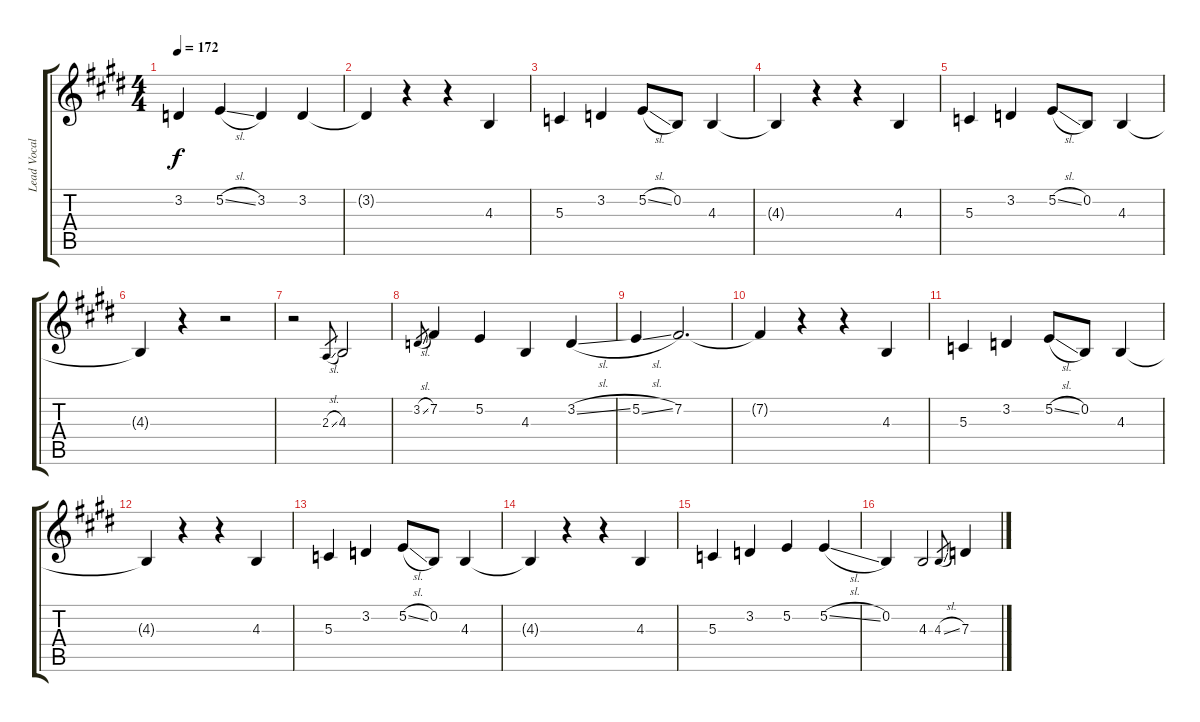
\track ("Lead Vocals" "Lead Vocal") {instrument flute}
\staff {score tabs}
\tuning (E4 B3 G3 D3 A2 E2) {hide}
\ts (4 4)
\tempo 172
\clef g2
\ks e
3.2{t}.4{dy f} 5.2{sl}.4 3.2.4 3.2.4 |
3.2{t}.4 r.4 r.4 4.3.4 |
5.3.4 3.2.4 5.2{sl}.8 0.2.8 4.3.4 |
4.3{t}.4 r.4 r.4 4.3.4 |
5.3.4 3.2.4 5.2{sl}.8 0.2.8 4.3.4 |
4.3{t}.4 r.4 r.2 |
r.2 2.3{sl}.8{gr} 4.3.2 |
3.2{sl}.8{gr} 7.2.4 5.2.4 4.3.4 3.2{sl}.4 |
5.2{sl}.4 7.2.2{d} |
7.2{t}.4 r.4 r.4 4.3.4 |
5.3.4 3.2.4 5.2{sl}.8 0.2.8 4.3.4 |
4.3{t}.4 r.4 r.4 4.3.4 |
5.3.4 3.2.4 5.2{sl}.8 0.2.8 4.3.4 |
4.3{t}.4 r.4 r.4 4.3.4 |
5.3.4 3.2.4 5.2.4 5.2{sl}.4 |
0.2.4 4.3.2 4.3{sl}.8{gr} 7.3.4
